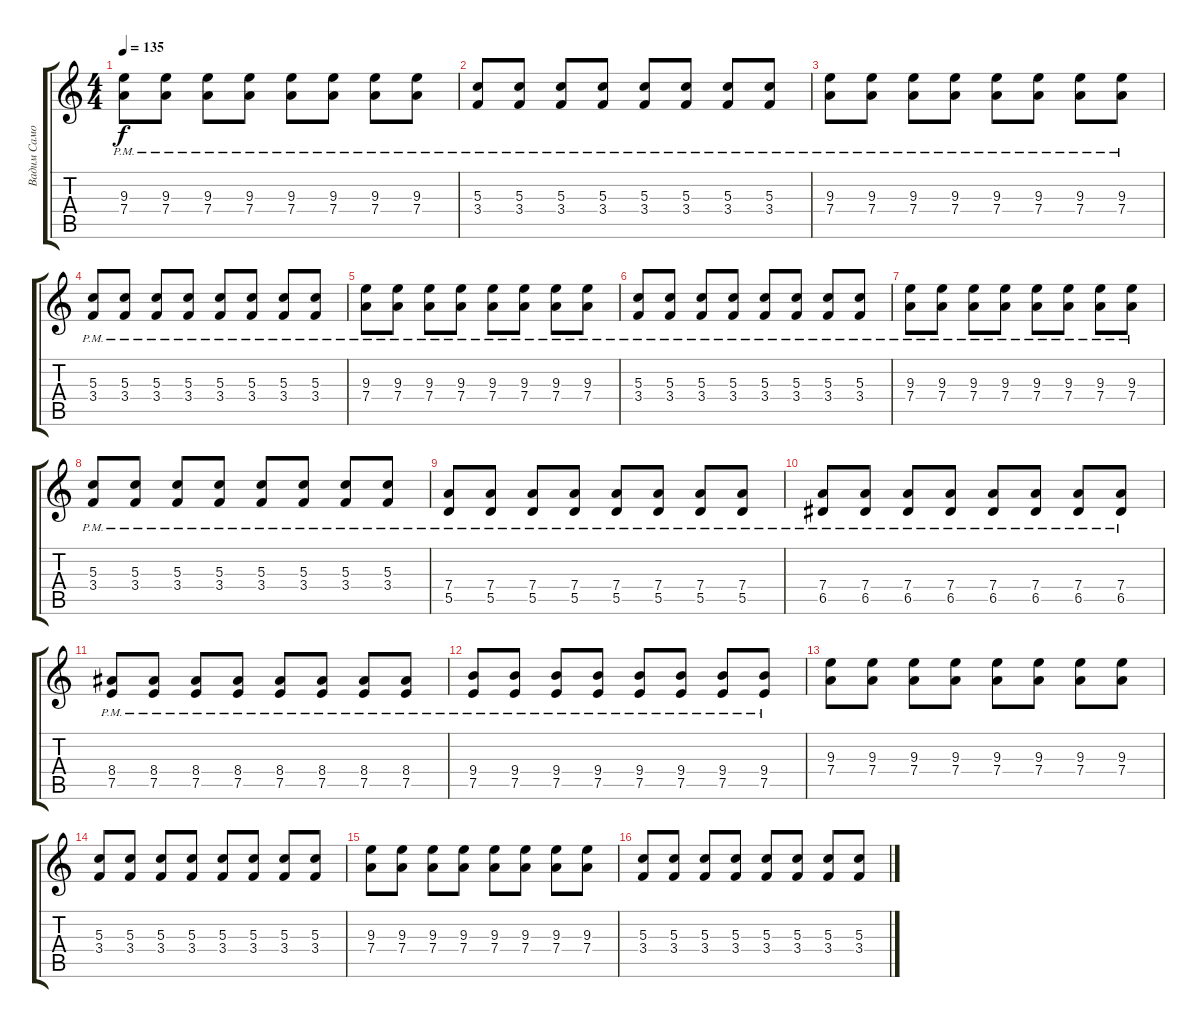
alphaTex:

\track ("Вадим Самойлов" "Вадим Само") {instrument overdrivenguitar}
\staff {score tabs}
\tuning (E4 B3 G3 D3 A2 E2) {hide}
\ts (4 4)
\tempo 135
\clef g2
\ks c
(9.3{pm} 7.4{pm}).8{dy f} (9.3{pm} 7.4{pm}).8 (9.3{pm} 7.4{pm}).8 (9.3{pm} 7.4{pm}).8 (9.3{pm} 7.4{pm}).8 (9.3{pm} 7.4{pm}).8 (9.3{pm} 7.4{pm}).8 (9.3{pm} 7.4{pm}).8 |
(5.3{pm} 3.4{pm}).8 (5.3{pm} 3.4{pm}).8 (5.3{pm} 3.4{pm}).8 (5.3{pm} 3.4{pm}).8 (5.3{pm} 3.4{pm}).8 (5.3{pm} 3.4{pm}).8 (5.3{pm} 3.4{pm}).8 (5.3{pm} 3.4{pm}).8 |
(9.3{pm} 7.4{pm}).8 (9.3{pm} 7.4{pm}).8 (9.3{pm} 7.4{pm}).8 (9.3{pm} 7.4{pm}).8 (9.3{pm} 7.4{pm}).8 (9.3{pm} 7.4{pm}).8 (9.3{pm} 7.4{pm}).8 (9.3{pm} 7.4{pm}).8 |
(5.3{pm} 3.4{pm}).8 (5.3{pm} 3.4{pm}).8 (5.3{pm} 3.4{pm}).8 (5.3{pm} 3.4{pm}).8 (5.3{pm} 3.4{pm}).8 (5.3{pm} 3.4{pm}).8 (5.3{pm} 3.4{pm}).8 (5.3{pm} 3.4{pm}).8 |
(9.3{pm} 7.4{pm}).8 (9.3{pm} 7.4{pm}).8 (9.3{pm} 7.4{pm}).8 (9.3{pm} 7.4{pm}).8 (9.3{pm} 7.4{pm}).8 (9.3{pm} 7.4{pm}).8 (9.3{pm} 7.4{pm}).8 (9.3{pm} 7.4{pm}).8 |
(5.3{pm} 3.4{pm}).8 (5.3{pm} 3.4{pm}).8 (5.3{pm} 3.4{pm}).8 (5.3{pm} 3.4{pm}).8 (5.3{pm} 3.4{pm}).8 (5.3{pm} 3.4{pm}).8 (5.3{pm} 3.4{pm}).8 (5.3{pm} 3.4{pm}).8 |
(9.3{pm} 7.4{pm}).8 (9.3{pm} 7.4{pm}).8 (9.3{pm} 7.4{pm}).8 (9.3{pm} 7.4{pm}).8 (9.3{pm} 7.4{pm}).8 (9.3{pm} 7.4{pm}).8 (9.3{pm} 7.4{pm}).8 (9.3{pm} 7.4{pm}).8 |
(5.3{pm} 3.4{pm}).8 (5.3{pm} 3.4{pm}).8 (5.3{pm} 3.4{pm}).8 (5.3{pm} 3.4{pm}).8 (5.3{pm} 3.4{pm}).8 (5.3{pm} 3.4{pm}).8 (5.3{pm} 3.4{pm}).8 (5.3{pm} 3.4{pm}).8 |
(7.4{pm} 5.5{pm}).8{volume 15} (7.4{pm} 5.5{pm}).8 (7.4{pm} 5.5{pm}).8 (7.4{pm} 5.5{pm}).8 (7.4{pm} 5.5{pm}).8 (7.4{pm} 5.5{pm}).8 (7.4{pm} 5.5{pm}).8 (7.4{pm} 5.5{pm}).8 |
(7.4{pm} 6.5{pm}).8 (7.4{pm} 6.5{pm}).8 (7.4{pm} 6.5{pm}).8 (7.4{pm} 6.5{pm}).8 (7.4{pm} 6.5{pm}).8 (7.4{pm} 6.5{pm}).8 (7.4{pm} 6.5{pm}).8 (7.4{pm} 6.5{pm}).8 |
(8.4{pm} 7.5{pm}).8 (8.4{pm} 7.5{pm}).8 (8.4{pm} 7.5{pm}).8 (8.4{pm} 7.5{pm}).8 (8.4{pm} 7.5{pm}).8 (8.4{pm} 7.5{pm}).8 (8.4{pm} 7.5{pm}).8 (8.4{pm} 7.5{pm}).8 |
(9.4{pm} 7.5{pm}).8 (9.4{pm} 7.5{pm}).8 (9.4{pm} 7.5{pm}).8 (9.4{pm} 7.5{pm}).8 (9.4{pm} 7.5{pm}).8 (9.4{pm} 7.5{pm}).8 (9.4{pm} 7.5{pm}).8 (9.4{pm} 7.5{pm}).8 |
(9.3 7.4).8 (9.3 7.4).8 (9.3 7.4).8 (9.3 7.4).8 (9.3 7.4).8 (9.3 7.4).8 (9.3 7.4).8 (9.3 7.4).8 |
(5.3 3.4).8 (5.3 3.4).8 (5.3 3.4).8 (5.3 3.4).8 (5.3 3.4).8 (5.3 3.4).8 (5.3 3.4).8 (5.3 3.4).8 |
(9.3 7.4).8 (9.3 7.4).8 (9.3 7.4).8 (9.3 7.4).8 (9.3 7.4).8 (9.3 7.4).8 (9.3 7.4).8 (9.3 7.4).8 |
(5.3 3.4).8 (5.3 3.4).8 (5.3 3.4).8 (5.3 3.4).8 (5.3 3.4).8 (5.3 3.4).8 (5.3 3.4).8 (5.3 3.4).8
